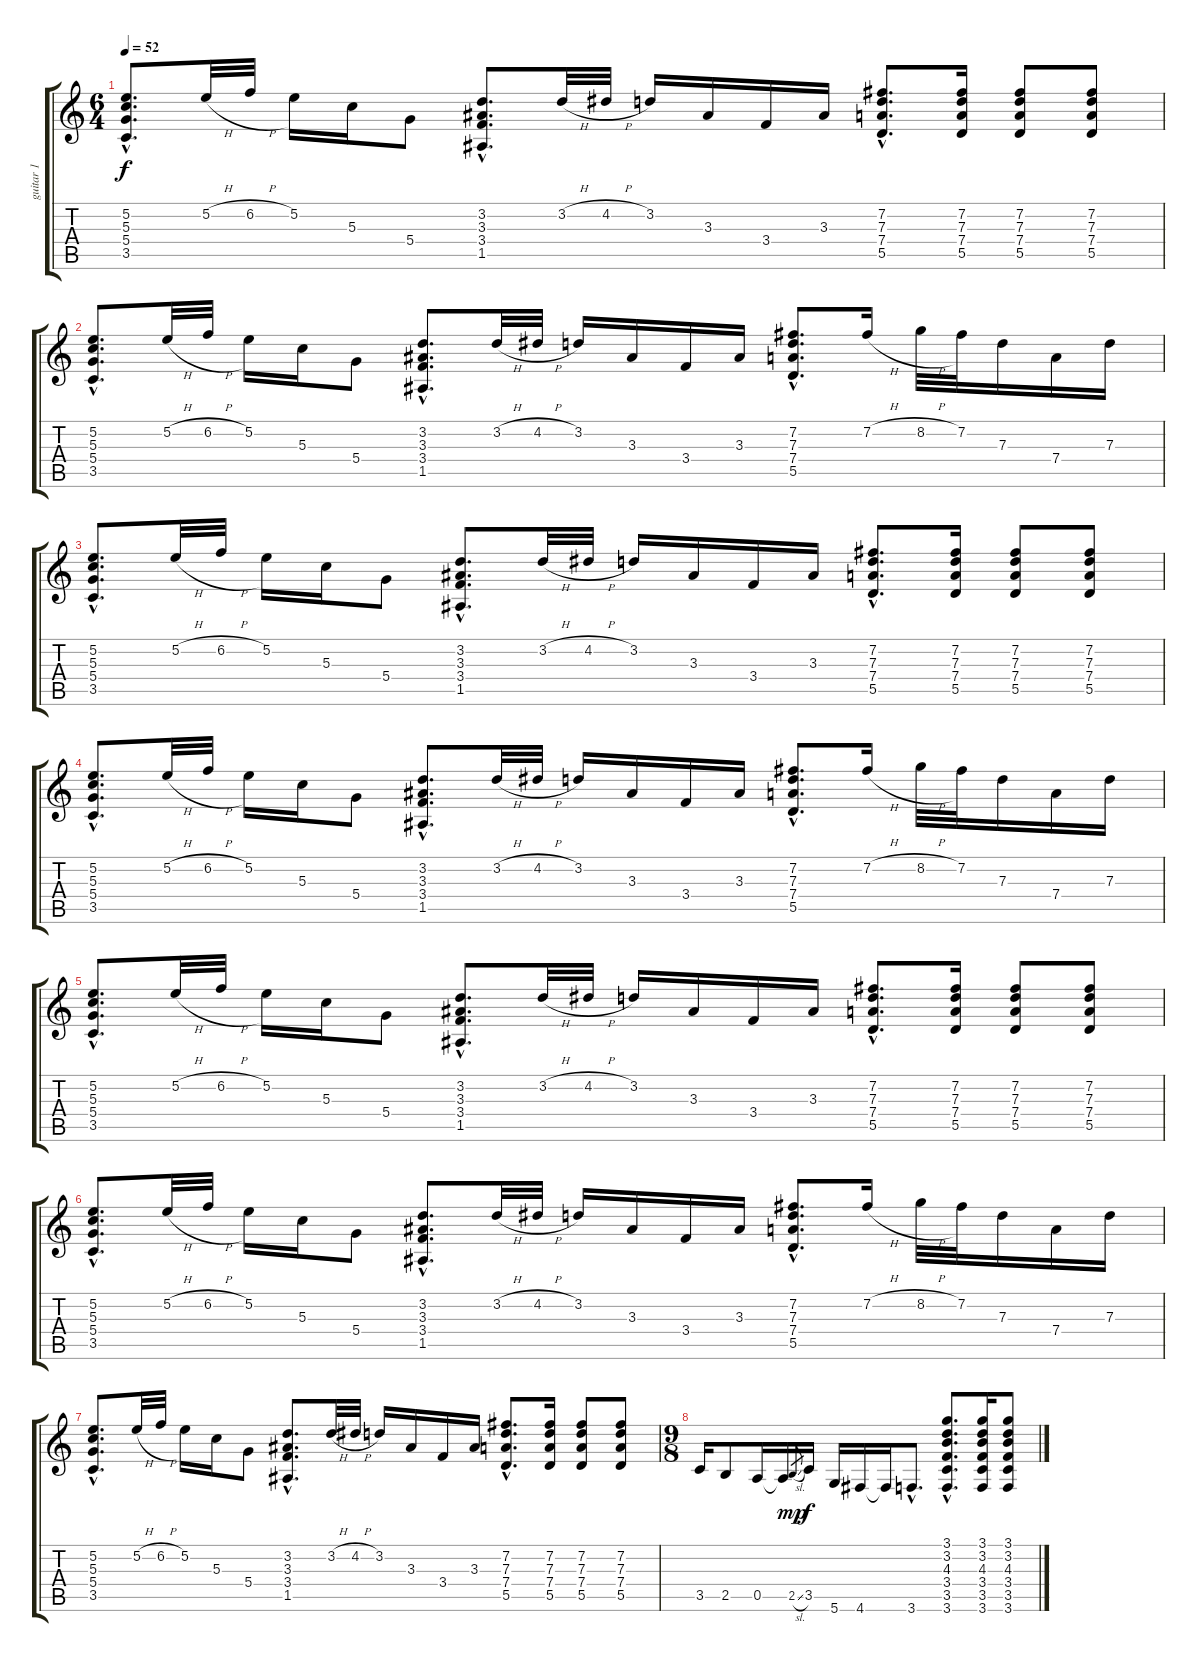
\track ("guitar 1" "guitar 1") {instrument distortionguitar}
\staff {score tabs}
\tuning (E4 B3 G3 D3 A2 D2) {hide}
\ts (6 4)
\tempo 52
\clef g2
\ks c
(5.2{hac} 5.3{hac} 5.4{hac} 3.5{hac}).8{d dy f} 5.2{h}.32 6.2{h}.32 5.2.16 5.3.16 5.4.8 (3.2{hac} 3.3{hac} 3.4{hac} 1.5{hac}).8{d} 3.2{h}.32 4.2{h}.32 3.2.16 3.3.16 3.4.16 3.3.16 (7.2{hac} 7.3{hac} 7.4{hac} 5.5{hac}).8{d} (7.2 7.3 7.4 5.5).16 (7.2 7.3 7.4 5.5).8 (7.2 7.3 7.4 5.5).8 |
(5.2{hac} 5.3{hac} 5.4{hac} 3.5{hac}).8{d} 5.2{h}.32 6.2{h}.32 5.2.16 5.3.16 5.4.8 (3.2{hac} 3.3{hac} 3.4{hac} 1.5{hac}).8{d} 3.2{h}.32 4.2{h}.32 3.2.16 3.3.16 3.4.16 3.3.16 (7.2{hac} 7.3{hac} 7.4{hac} 5.5{hac}).8{d} 7.2{h}.16 8.2{h}.32 7.2.32 7.3.16 7.4.16 7.3.16 |
(5.2{hac} 5.3{hac} 5.4{hac} 3.5{hac}).8{d} 5.2{h}.32 6.2{h}.32 5.2.16 5.3.16 5.4.8 (3.2{hac} 3.3{hac} 3.4{hac} 1.5{hac}).8{d} 3.2{h}.32 4.2{h}.32 3.2.16 3.3.16 3.4.16 3.3.16 (7.2{hac} 7.3{hac} 7.4{hac} 5.5{hac}).8{d} (7.2 7.3 7.4 5.5).16 (7.2 7.3 7.4 5.5).8 (7.2 7.3 7.4 5.5).8 |
(5.2{hac} 5.3{hac} 5.4{hac} 3.5{hac}).8{d} 5.2{h}.32 6.2{h}.32 5.2.16 5.3.16 5.4.8 (3.2{hac} 3.3{hac} 3.4{hac} 1.5{hac}).8{d} 3.2{h}.32 4.2{h}.32 3.2.16 3.3.16 3.4.16 3.3.16 (7.2{hac} 7.3{hac} 7.4{hac} 5.5{hac}).8{d} 7.2{h}.16 8.2{h}.32 7.2.32 7.3.16 7.4.16 7.3.16 |
(5.2{hac} 5.3{hac} 5.4{hac} 3.5{hac}).8{d} 5.2{h}.32 6.2{h}.32 5.2.16 5.3.16 5.4.8 (3.2{hac} 3.3{hac} 3.4{hac} 1.5{hac}).8{d} 3.2{h}.32 4.2{h}.32 3.2.16 3.3.16 3.4.16 3.3.16 (7.2{hac} 7.3{hac} 7.4{hac} 5.5{hac}).8{d} (7.2 7.3 7.4 5.5).16 (7.2 7.3 7.4 5.5).8 (7.2 7.3 7.4 5.5).8 |
(5.2{hac} 5.3{hac} 5.4{hac} 3.5{hac}).8{d} 5.2{h}.32 6.2{h}.32 5.2.16 5.3.16 5.4.8 (3.2{hac} 3.3{hac} 3.4{hac} 1.5{hac}).8{d} 3.2{h}.32 4.2{h}.32 3.2.16 3.3.16 3.4.16 3.3.16 (7.2{hac} 7.3{hac} 7.4{hac} 5.5{hac}).8{d} 7.2{h}.16 8.2{h}.32 7.2.32 7.3.16 7.4.16 7.3.16 |
(5.2{hac} 5.3{hac} 5.4{hac} 3.5{hac}).8{d} 5.2{h}.32 6.2{h}.32 5.2.16 5.3.16 5.4.8 (3.2{hac} 3.3{hac} 3.4{hac} 1.5{hac}).8{d} 3.2{h}.32 4.2{h}.32 3.2.16 3.3.16 3.4.16 3.3.16 (7.2{hac} 7.3{hac} 7.4{hac} 5.5{hac}).8{d} (7.2 7.3 7.4 5.5).16 (7.2 7.3 7.4 5.5).8 (7.2 7.3 7.4 5.5).8 |
\ts (9 8)
3.5.16 2.5.8 0.5.16 0.5{t}.16 2.5{sl}.8{gr dy mp} 3.5.16{dy f} 5.6.16 4.6.16 4.6{t}.16 3.6{hac}.8{d} (3.1{hac} 3.2{hac} 4.3{hac} 3.4{hac} 3.5{hac} 3.6{hac}).8{d} (3.1 3.2 4.3 3.4 3.5 3.6).16 (3.1 3.2 4.3 3.4 3.5 3.6).8
